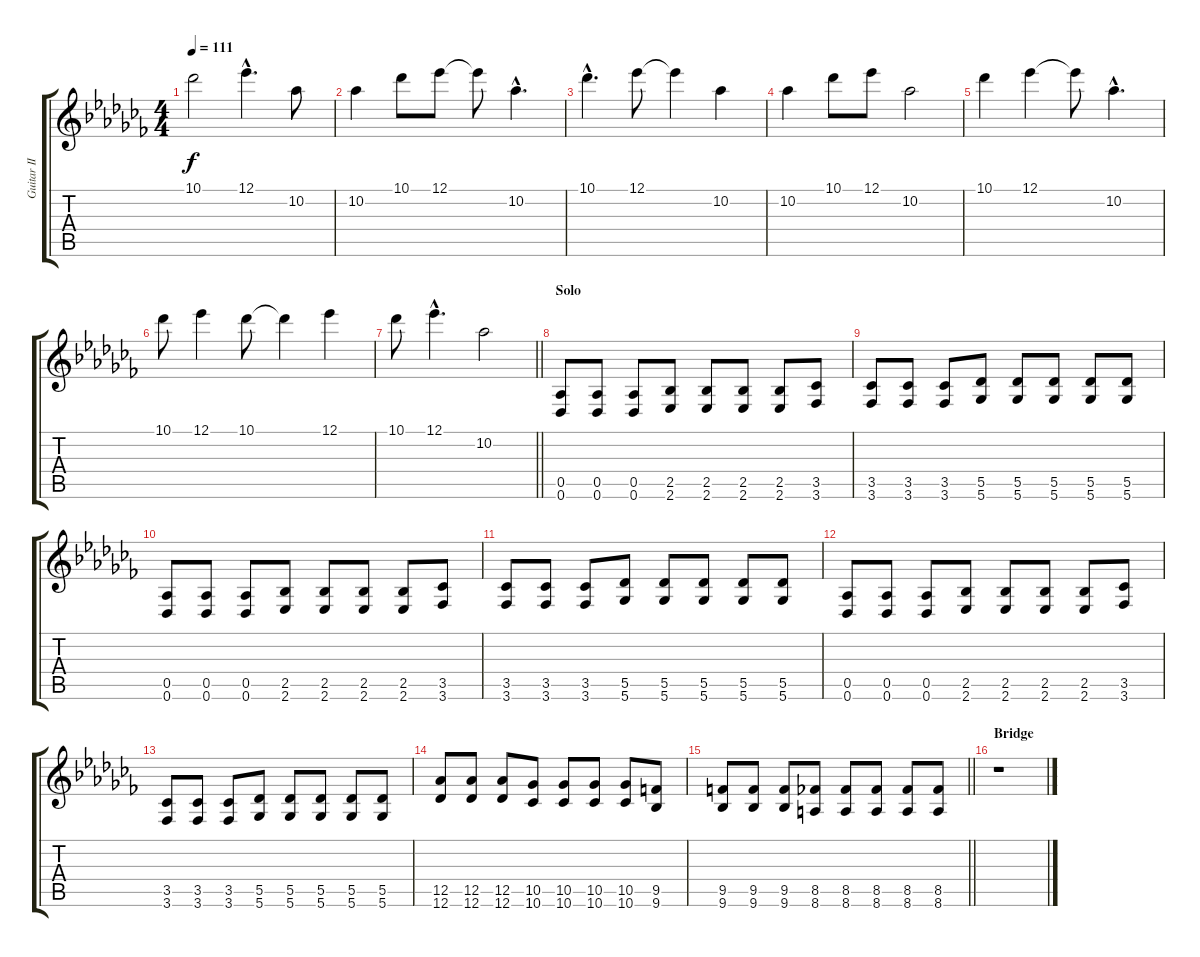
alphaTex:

\track ("Guitar II" "Guitar II") {instrument distortionguitar}
\staff {score tabs}
\tuning (Eb4 Bb3 Gb3 Db3 Ab2 Db2) {hide}
\ts (4 4)
\tempo 111
\clef g2
\ks abminor
10.1.2{dy f} 12.1{hac}.4{d} 10.2.8 |
10.2.4 10.1.8 12.1.8 12.1{t}.8 10.2{hac}.4{d} |
10.1{hac}.4{d} 12.1.8 12.1{t}.4 10.2.4 |
10.2.4 10.1.8 12.1.8 10.2.2 |
10.1.4 12.1.4 12.1{t}.8 10.2{hac}.4{d} |
10.1.8 12.1.4 10.1.8 10.1{t}.4 12.1.4 |
\barLineRight lightlight
10.1.8 12.1{hac}.4{d} 10.2.2 |
\section ("" "Solo")
(0.5 0.6).8 (0.5 0.6).8 (0.5 0.6).8 (2.5 2.6).8 (2.5 2.6).8 (2.5 2.6).8 (2.5 2.6).8 (3.5 3.6).8 |
(3.5 3.6).8 (3.5 3.6).8 (3.5 3.6).8 (5.5 5.6).8 (5.5 5.6).8 (5.5 5.6).8 (5.5 5.6).8 (5.5 5.6).8 |
(0.5 0.6).8 (0.5 0.6).8 (0.5 0.6).8 (2.5 2.6).8 (2.5 2.6).8 (2.5 2.6).8 (2.5 2.6).8 (3.5 3.6).8 |
(3.5 3.6).8 (3.5 3.6).8 (3.5 3.6).8 (5.5 5.6).8 (5.5 5.6).8 (5.5 5.6).8 (5.5 5.6).8 (5.5 5.6).8 |
(0.5 0.6).8 (0.5 0.6).8 (0.5 0.6).8 (2.5 2.6).8 (2.5 2.6).8 (2.5 2.6).8 (2.5 2.6).8 (3.5 3.6).8 |
(3.5 3.6).8 (3.5 3.6).8 (3.5 3.6).8 (5.5 5.6).8 (5.5 5.6).8 (5.5 5.6).8 (5.5 5.6).8 (5.5 5.6).8 |
(12.5 12.6).8 (12.5 12.6).8 (12.5 12.6).8 (10.5 10.6).8 (10.5 10.6).8 (10.5 10.6).8 (10.5 10.6).8 (9.5 9.6).8 |
\barLineRight lightlight
(9.5 9.6).8 (9.5 9.6).8 (9.5 9.6).8 (8.5 8.6).8 (8.5 8.6).8 (8.5 8.6).8 (8.5 8.6).8 (8.5 8.6).8 |
\section ("" "Bridge")
r.1
